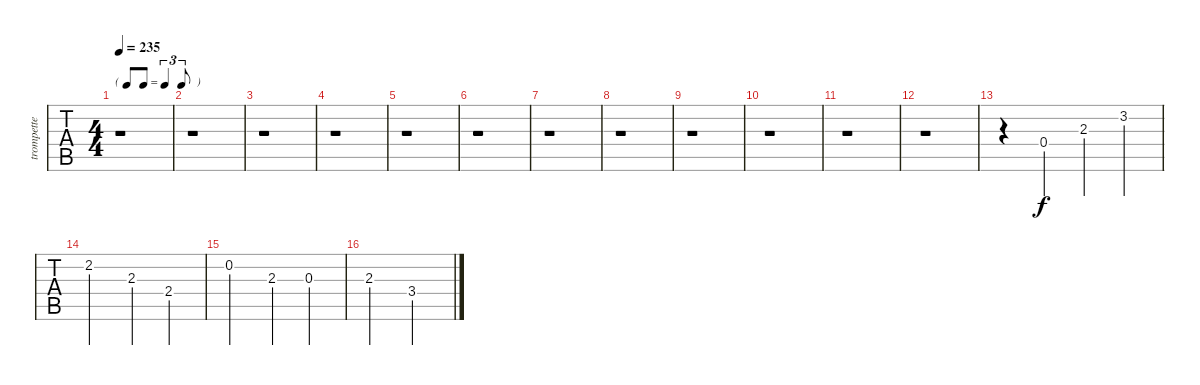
\track ("trompette" "trompette") {instrument trumpet}
\staff {tabs}
\tuning (E4 B3 G3 D3 A2 E2) {hide}
\ts (4 4)
\tf triplet8th
\tempo 235
\clef g2
\ks c
r.1{dy f} |
r.1 |
r.1 |
r.1 |
r.1 |
r.1 |
r.1 |
r.1 |
r.1 |
r.1 |
r.1 |
r.1 |
r.4 0.4.4 2.3.4 3.2.4 |
2.2.2 2.3.4 2.4.4 |
0.2.2 2.3.4 0.3.4 |
2.3.2 3.4.2
